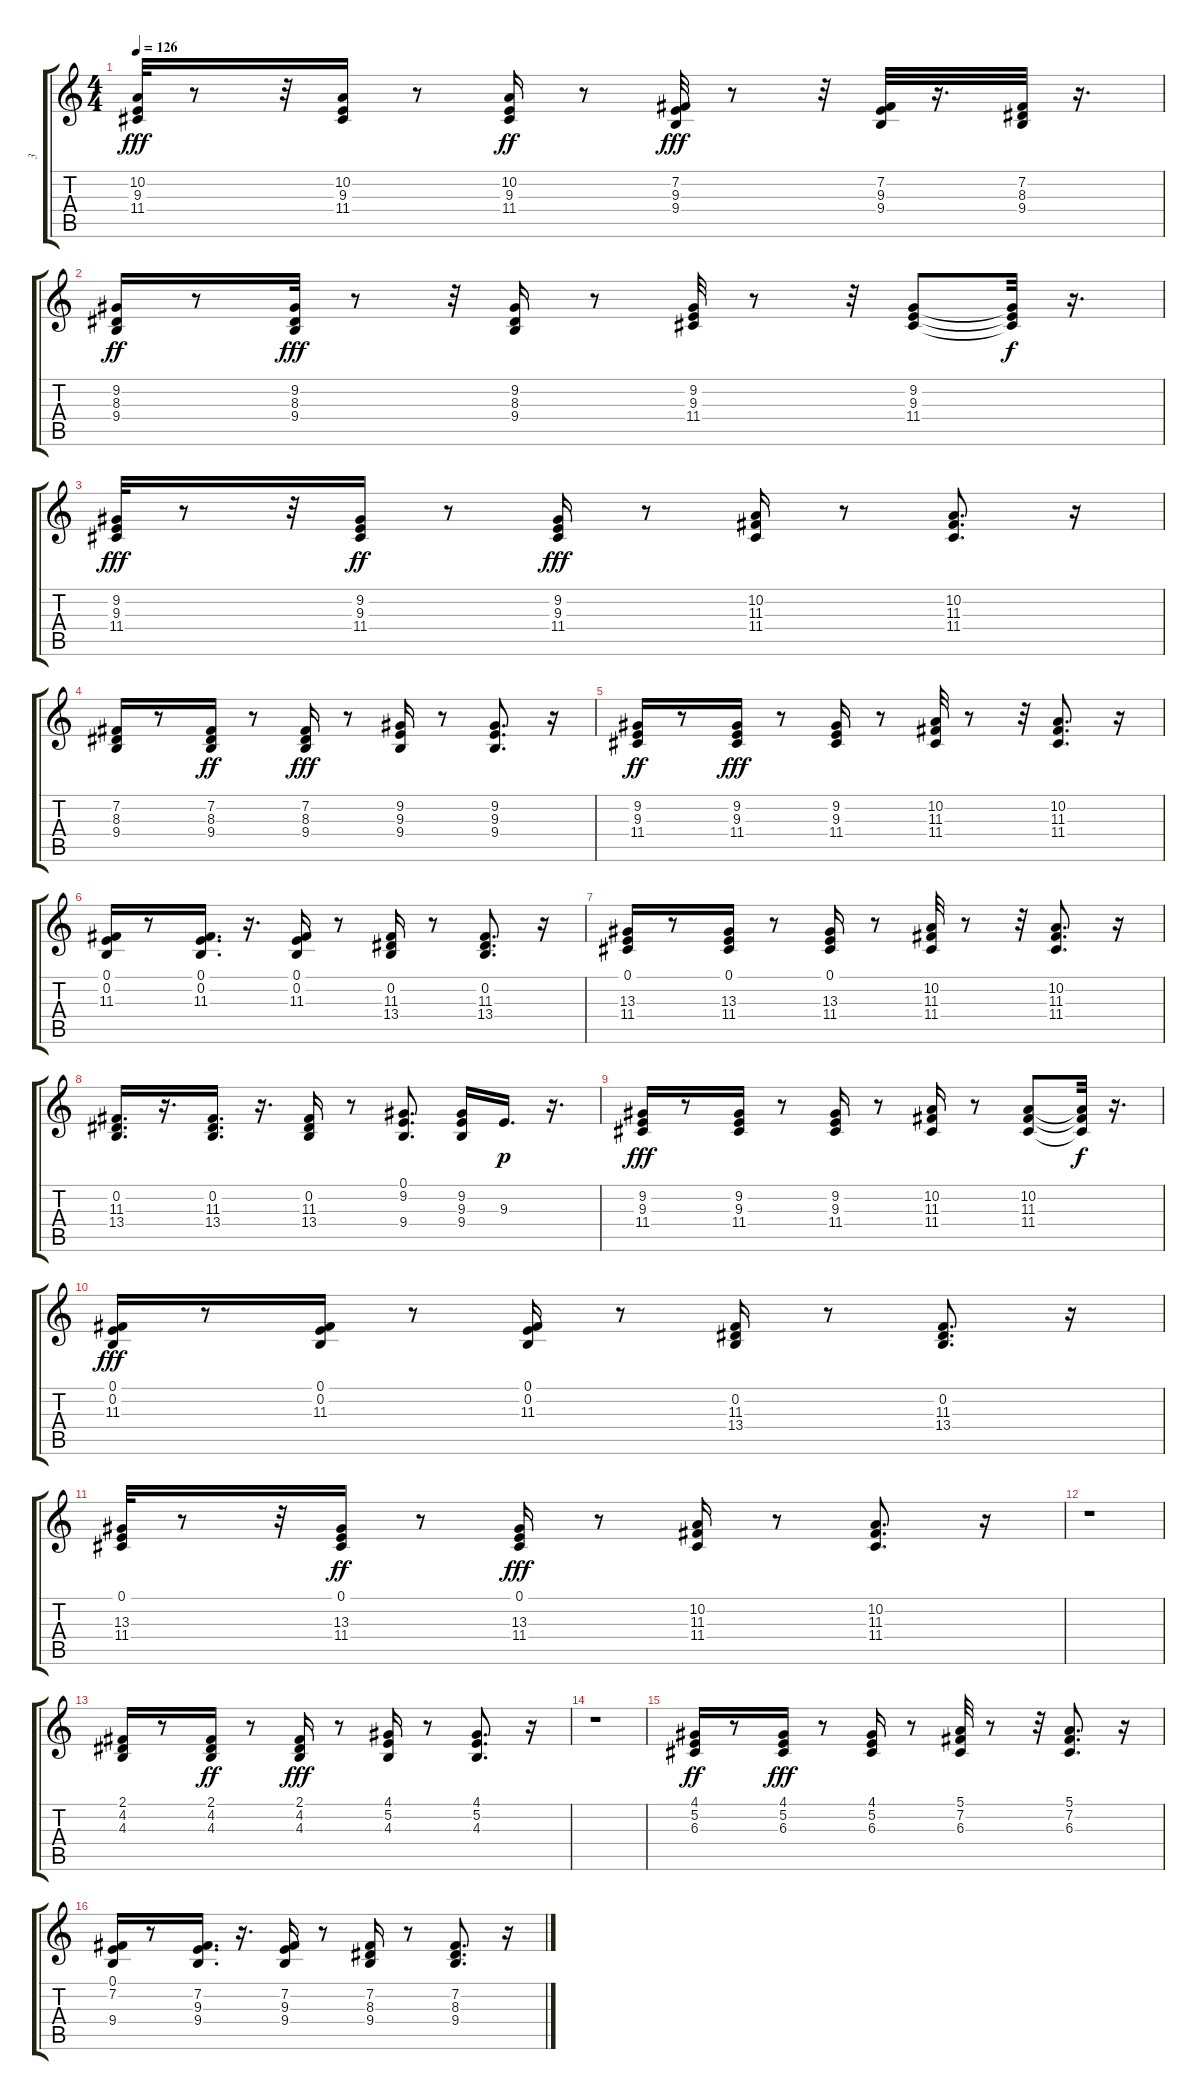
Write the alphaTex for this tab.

\track ("3" "3") {instrument electricgrandpiano}
\staff {score tabs}
\tuning (E4 B3 G3 D3 A2 E2) {hide}
\ts (4 4)
\tempo 126
\clef g2
\ks c
(10.2 9.3 11.4).32{dy fff} r.8 r.32 (10.2 9.3 11.4).16 r.8 (10.2 9.3 11.4).16{dy ff} r.8 (7.2 9.3 9.4).32{dy fff} r.8 r.32 (7.2 9.3 9.4).32 r.16{d} (7.2 8.3 9.4).32 r.16{d} |
(9.2 8.3 9.4).16{dy ff} r.8 (9.2 8.3 9.4).32{dy fff} r.8 r.32 (9.2 8.3 9.4).16 r.8 (9.2 9.3 11.4).32 r.8 r.32 (9.2 9.3 11.4).8 (9.2{t} 9.3{t} 11.4{t}).32{dy f} r.16{d} |
(9.2 9.3 11.4).32{dy fff} r.8 r.32 (9.2 9.3 11.4).16{dy ff} r.8 (9.2 9.3 11.4).16{dy fff} r.8 (10.2 11.3 11.4).16 r.8 (10.2 11.3 11.4).8{d} r.16 |
(7.2 8.3 9.4).16 r.8 (7.2 8.3 9.4).16{dy ff} r.8 (7.2 8.3 9.4).16{dy fff} r.8 (9.2 9.3 9.4).16 r.8 (9.2 9.3 9.4).8{d} r.16 |
(9.2 9.3 11.4).16{dy ff} r.8 (9.2 9.3 11.4).16{dy fff} r.8 (9.2 9.3 11.4).16 r.8 (10.2 11.3 11.4).32 r.8 r.32 (10.2 11.3 11.4).8{d} r.16 |
(0.1 0.2 11.3).16 r.8 (0.1 0.2 11.3).16{d} r.16{d} (0.1 0.2 11.3).16 r.8 (0.2 11.3 13.4).16 r.8 (0.2 11.3 13.4).8{d} r.16 |
(0.1 13.3 11.4).16 r.8 (0.1 13.3 11.4).16 r.8 (0.1 13.3 11.4).16 r.8 (10.2 11.3 11.4).32 r.8 r.32 (10.2 11.3 11.4).8{d} r.16 |
(0.2 11.3 13.4).16{d} r.16{d} (0.2 11.3 13.4).16{d} r.16{d} (0.2 11.3 13.4).16 r.8 (0.1 9.2 9.4).8{d} (9.2 9.3 9.4).16 9.3.16{d dy p} r.16{d} |
(9.2 9.3 11.4).16{dy fff} r.8 (9.2 9.3 11.4).16 r.8 (9.2 9.3 11.4).16 r.8 (10.2 11.3 11.4).16 r.8 (10.2 11.3 11.4).8 (10.2{t} 11.3{t} 11.4{t}).32{dy f} r.16{d} |
(0.1 0.2 11.3).16{dy fff} r.8 (0.1 0.2 11.3).16 r.8 (0.1 0.2 11.3).16 r.8 (0.2 11.3 13.4).16 r.8 (0.2 11.3 13.4).8{d} r.16 |
(0.1 13.3 11.4).32 r.8 r.32 (0.1 13.3 11.4).16{dy ff} r.8 (0.1 13.3 11.4).16{dy fff} r.8 (10.2 11.3 11.4).16 r.8 (10.2 11.3 11.4).8{d} r.16 |
r.1 |
(2.1 4.2 4.3).16 r.8 (2.1 4.2 4.3).16{dy ff} r.8 (2.1 4.2 4.3).16{dy fff} r.8 (4.1 5.2 4.3).16 r.8 (4.1 5.2 4.3).8{d} r.16 |
r.1 |
(4.1 5.2 6.3).16{dy ff} r.8 (4.1 5.2 6.3).16{dy fff} r.8 (4.1 5.2 6.3).16 r.8 (5.1 7.2 6.3).32 r.8 r.32 (5.1 7.2 6.3).8{d} r.16 |
(0.1 7.2 9.4).16 r.8 (7.2 9.3 9.4).16{d} r.16{d} (7.2 9.3 9.4).16 r.8 (7.2 8.3 9.4).16 r.8 (7.2 8.3 9.4).8{d} r.16
